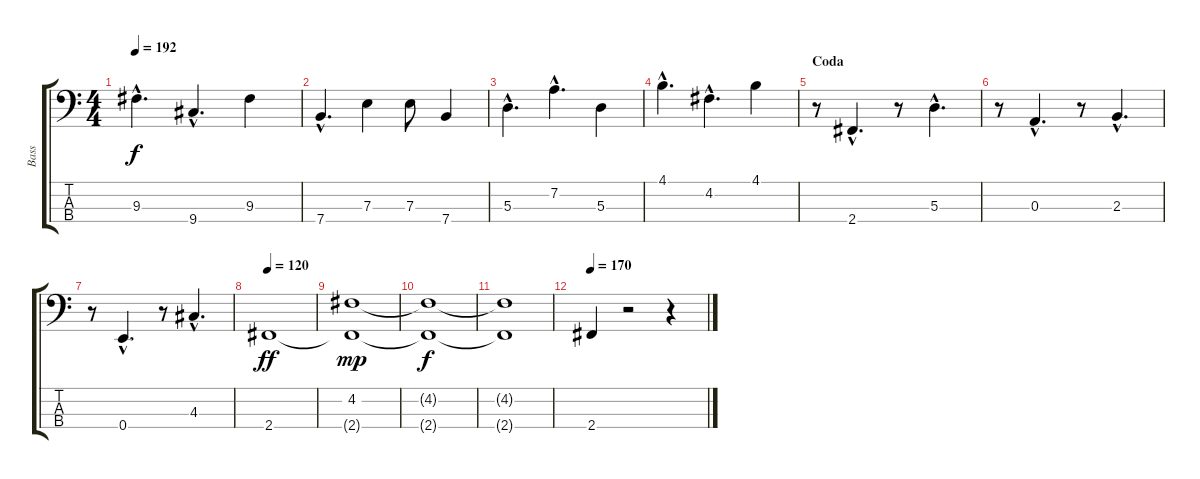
\track ("Bass" "Bass") {instrument fretlessbass}
\staff {score tabs}
\tuning (G2 D2 A1 E1) {hide}
\ts (4 4)
\tempo 192
\clef f4
\ks c
9.3{hac}.4{d dy f} 9.4{hac}.4{d} 9.3.4 |
7.4{hac}.4{d} 7.3.4 7.3.8 7.4.4 |
5.3{hac}.4{d} 7.2{hac}.4{d} 5.3.4 |
4.1{hac}.4{d} 4.2{hac}.4{d} 4.1.4 |
\section ("" "Coda")
r.8 2.4{hac}.4{d} r.8 5.3{hac}.4{d} |
r.8 0.3{hac}.4{d} r.8 2.3{hac}.4{d} |
r.8 0.4{hac}.4{d} r.8 4.3{hac}.4{d} |
\tempo 120
2.4.1{dy ff} |
(4.2 2.4{t}).1{dy mp} |
(4.2{t} 2.4{t}).1{dy f} |
(4.2{t} 2.4{t}).1 |
\tempo 170
2.4.4 r.2 r.4
